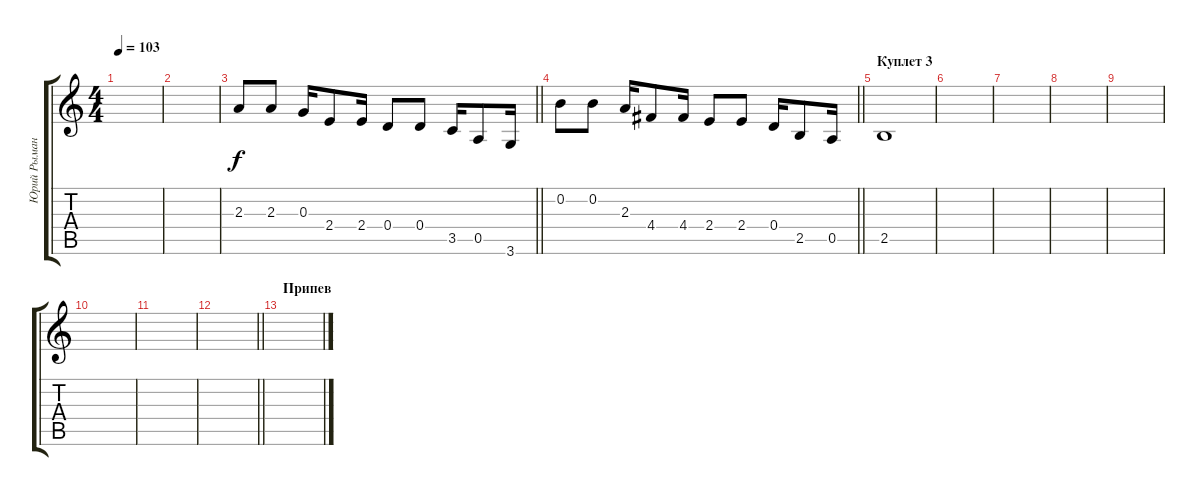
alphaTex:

\track ("Юрий Рыманов (электро-гитара 2)" "Юрий Рыман") {instrument electricguitarjazz}
\staff {score tabs}
\tuning (E4 B3 G3 D3 A2 E2) {hide}
\ts (4 4)
\tempo 103
\clef g2
\ks c
|
|
\barLineRight lightlight
2.3.8 2.3.8 0.3.16 2.4.8 2.4.16 0.4.8 0.4.8 3.5.16 0.5.8 3.6.16 |
\barLineRight lightlight
0.2.8 0.2.8 2.3.16 4.4.8 4.4.16 2.4.8 2.4.8 0.4.16 2.5.8 0.5.16 |
\section ("" "Куплет 3")
2.5.1 |
|
|
|
|
|
|
\barLineRight lightlight
|
\section ("" "Припев")
